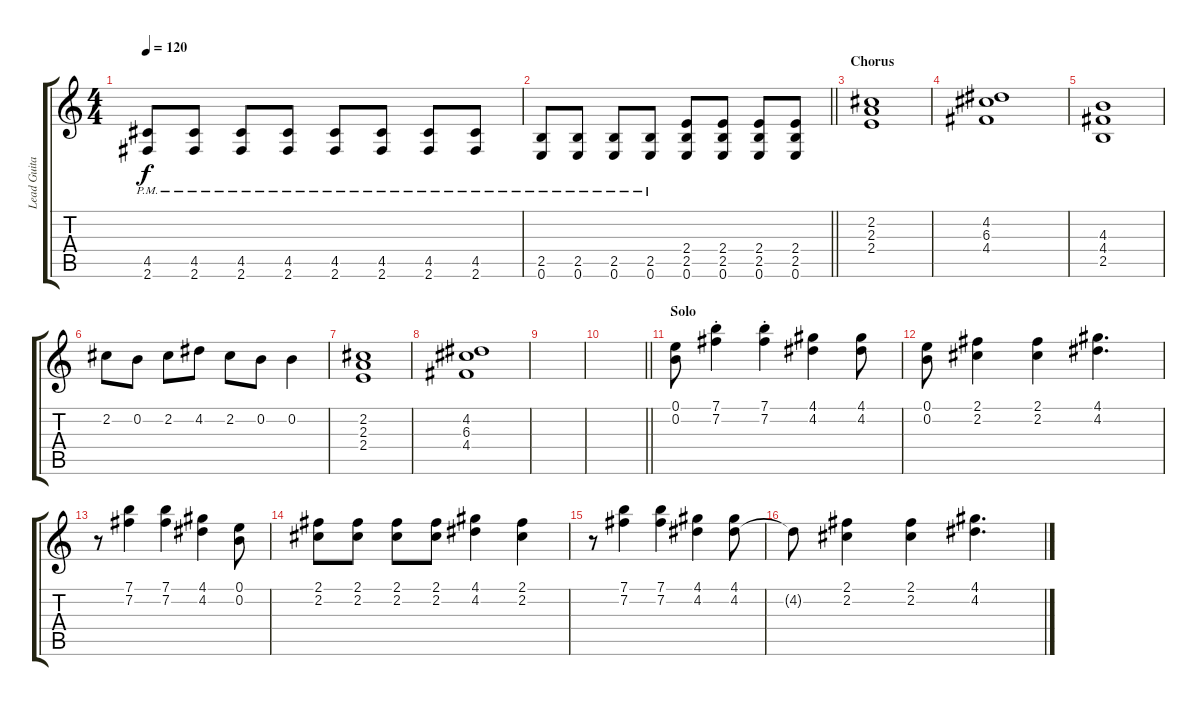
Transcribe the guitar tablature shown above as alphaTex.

\track ("Lead Guitar" "Lead Guita") {instrument distortionguitar}
\staff {score tabs}
\tuning (E4 B3 G3 D3 A2 E2) {hide}
\ts (4 4)
\tempo 120
\clef g2
\ks c
(4.5{pm} 2.6{pm}).8{dy f} (4.5{pm} 2.6{pm}).8 (4.5{pm} 2.6{pm}).8 (4.5{pm} 2.6{pm}).8 (4.5{pm} 2.6{pm}).8 (4.5{pm} 2.6{pm}).8 (4.5{pm} 2.6{pm}).8 (4.5{pm} 2.6{pm}).8 |
\barLineRight lightlight
(2.5{pm} 0.6{pm}).8 (2.5{pm} 0.6{pm}).8 (2.5{pm} 0.6{pm}).8 (2.5{pm} 0.6{pm}).8 (2.4 2.5 0.6).8 (2.4 2.5 0.6).8 (2.4 2.5 0.6).8 (2.4 2.5 0.6).8 |
\section ("" "Chorus")
(2.2 2.3 2.4).1 |
(4.2 6.3 4.4).1 |
(4.3 4.4 2.5).1 |
2.2.8 0.2.8 2.2.8 4.2.8 2.2.8 0.2.8 0.2.4 |
(2.2 2.3 2.4).1 |
(4.2 6.3 4.4).1 |
|
\barLineRight lightlight
|
\section ("" "Solo")
(0.1 0.2).8 (7.1 7.2{st}).4 (7.1 7.2{st}).4 (4.1 4.2).4 (4.1 4.2).8 |
(0.1 0.2).8 (2.1 2.2).4 (2.1 2.2).4 (4.1 4.2).4{d} |
r.8 (7.1 7.2).4 (7.1 7.2).4 (4.1 4.2).4 (0.1 0.2).8 |
(2.1 2.2).8 (2.1 2.2).8 (2.1 2.2).8 (2.1 2.2).8 (4.1 4.2).4 (2.1 2.2).4 |
r.8 (7.1 7.2).4 (7.1 7.2).4 (4.1 4.2).4 (4.1 4.2).8 |
4.2{t}.8 (2.1 2.2).4 (2.1 2.2).4 (4.1 4.2).4{d}
